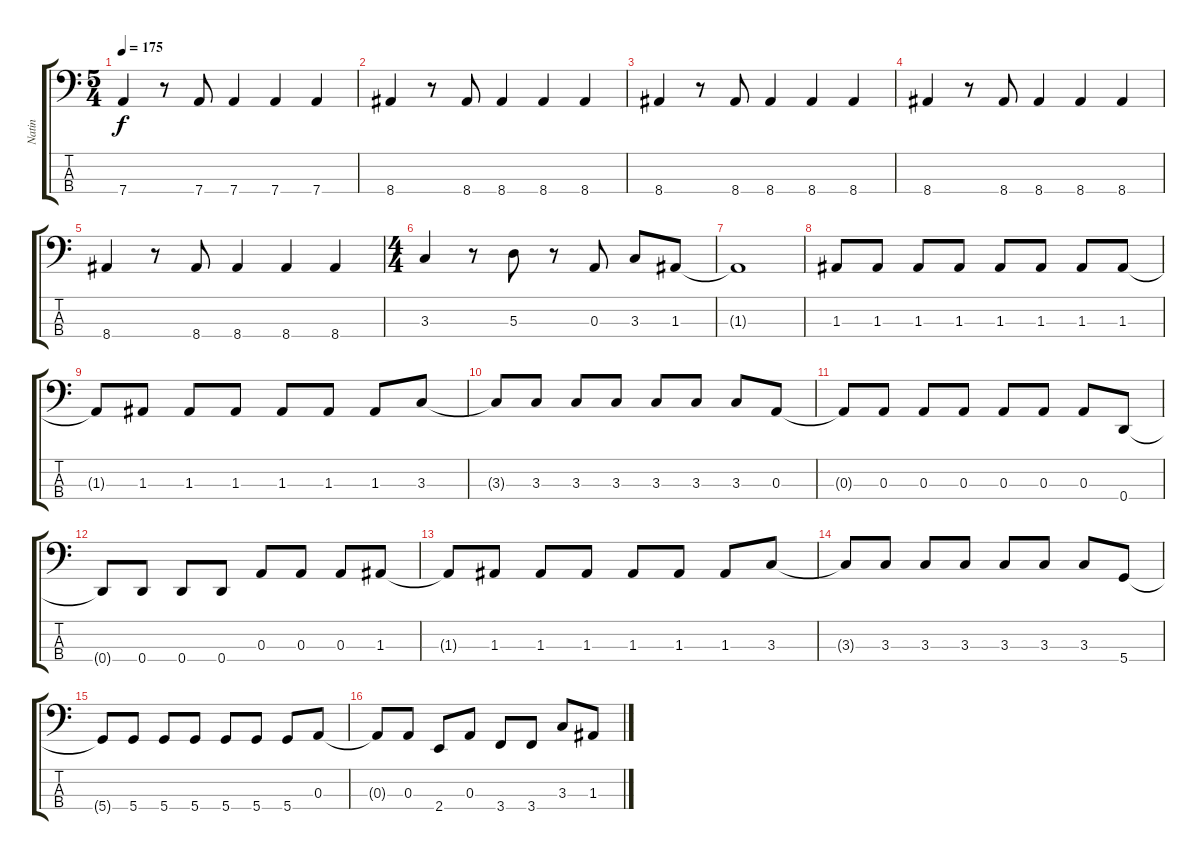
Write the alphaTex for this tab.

\track ("Natin" "Natin") {instrument electricbasspick}
\staff {score tabs}
\tuning (G2 D2 A1 D1) {hide}
\ts (5 4)
\tempo 175
\clef f4
\ks c
7.4.4{dy f} r.8 7.4.8 7.4.4 7.4.4 7.4.4 |
8.4.4 r.8 8.4.8 8.4.4 8.4.4 8.4.4 |
8.4.4 r.8 8.4.8 8.4.4 8.4.4 8.4.4 |
8.4.4 r.8 8.4.8 8.4.4 8.4.4 8.4.4 |
8.4.4 r.8 8.4.8 8.4.4 8.4.4 8.4.4 |
\ts (4 4)
3.3.4 r.8 5.3.8 r.8 0.3.8 3.3.8 1.3.8 |
1.3{t}.1 |
1.3.8 1.3.8 1.3.8 1.3.8 1.3.8 1.3.8 1.3.8 1.3.8 |
1.3{t}.8 1.3.8 1.3.8 1.3.8 1.3.8 1.3.8 1.3.8 3.3.8 |
3.3{t}.8 3.3.8 3.3.8 3.3.8 3.3.8 3.3.8 3.3.8 0.3.8 |
0.3{t}.8 0.3.8 0.3.8 0.3.8 0.3.8 0.3.8 0.3.8 0.4.8 |
0.4{t}.8 0.4.8 0.4.8 0.4.8 0.3.8 0.3.8 0.3.8 1.3.8 |
1.3{t}.8 1.3.8 1.3.8 1.3.8 1.3.8 1.3.8 1.3.8 3.3.8 |
3.3{t}.8 3.3.8 3.3.8 3.3.8 3.3.8 3.3.8 3.3.8 5.4.8 |
5.4{t}.8 5.4.8 5.4.8 5.4.8 5.4.8 5.4.8 5.4.8 0.3.8 |
0.3{t}.8 0.3.8 2.4.8 0.3.8 3.4.8 3.4.8 3.3.8 1.3.8
